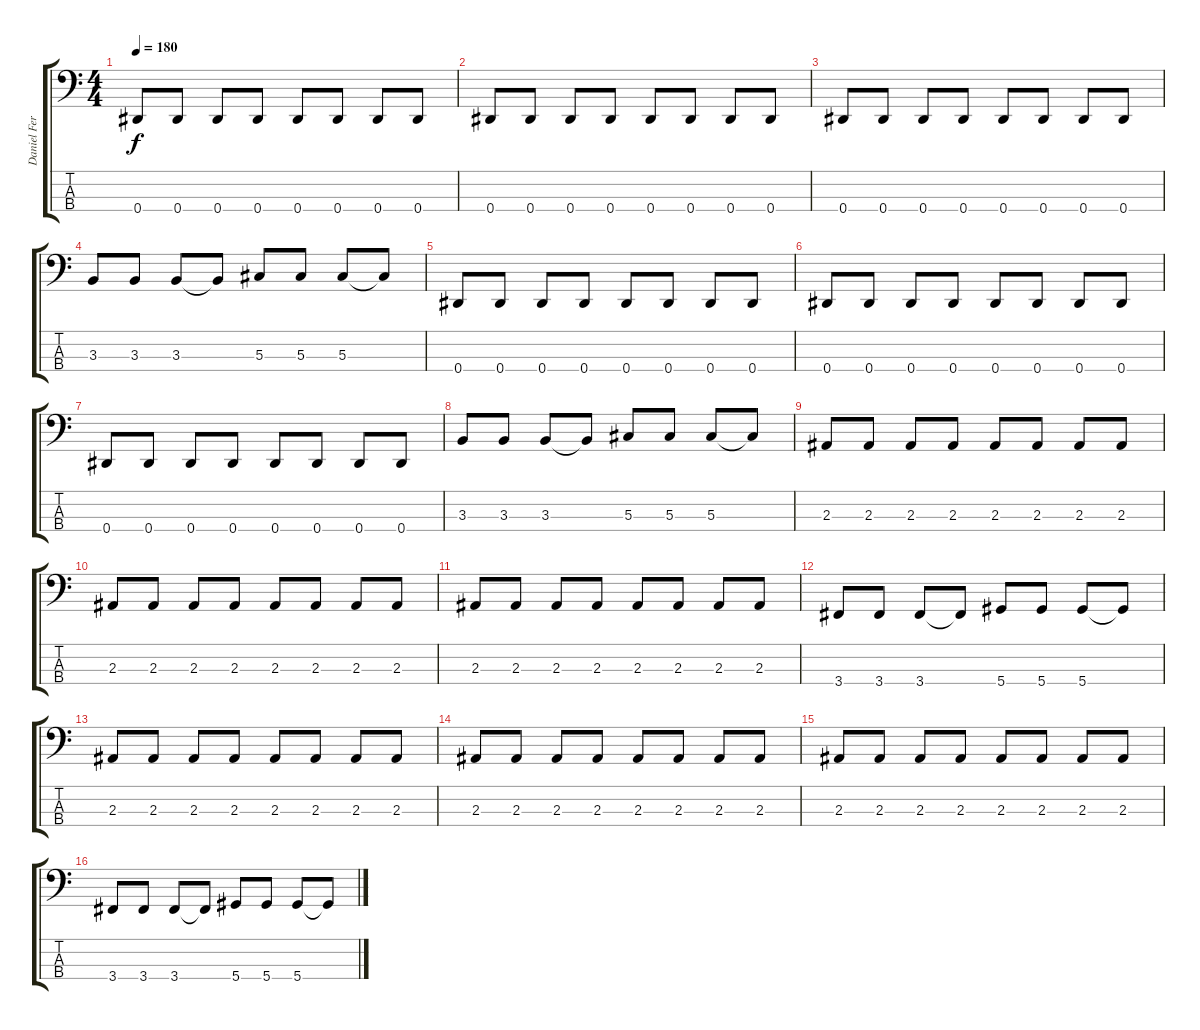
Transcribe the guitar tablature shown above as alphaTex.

\track ("Daniel Fernandez" "Daniel Fer") {instrument electricbassfinger}
\staff {score tabs}
\tuning (Gb2 Db2 Ab1 Eb1) {hide}
\ts (4 4)
\tempo 180
\clef f4
\ks c
0.4.8{dy f instrument electricbassfinger} 0.4.8 0.4.8 0.4.8 0.4.8 0.4.8 0.4.8 0.4.8 |
0.4.8 0.4.8 0.4.8 0.4.8 0.4.8 0.4.8 0.4.8 0.4.8 |
0.4.8 0.4.8 0.4.8 0.4.8 0.4.8 0.4.8 0.4.8 0.4.8 |
3.3.8 3.3.8 3.3.8 3.3{t}.8 5.3.8 5.3.8 5.3.8 5.3{t}.8 |
0.4.8 0.4.8 0.4.8 0.4.8 0.4.8 0.4.8 0.4.8 0.4.8 |
0.4.8 0.4.8 0.4.8 0.4.8 0.4.8 0.4.8 0.4.8 0.4.8 |
0.4.8 0.4.8 0.4.8 0.4.8 0.4.8 0.4.8 0.4.8 0.4.8 |
3.3.8 3.3.8 3.3.8 3.3{t}.8 5.3.8 5.3.8 5.3.8 5.3{t}.8 |
2.3.8 2.3.8 2.3.8 2.3.8 2.3.8 2.3.8 2.3.8 2.3.8 |
2.3.8 2.3.8 2.3.8 2.3.8 2.3.8 2.3.8 2.3.8 2.3.8 |
2.3.8 2.3.8 2.3.8 2.3.8 2.3.8 2.3.8 2.3.8 2.3.8 |
3.4.8 3.4.8 3.4.8 3.4{t}.8 5.4.8 5.4.8 5.4.8 5.4{t}.8 |
2.3.8 2.3.8 2.3.8 2.3.8 2.3.8 2.3.8 2.3.8 2.3.8 |
2.3.8 2.3.8 2.3.8 2.3.8 2.3.8 2.3.8 2.3.8 2.3.8 |
2.3.8 2.3.8 2.3.8 2.3.8 2.3.8 2.3.8 2.3.8 2.3.8 |
3.4.8 3.4.8 3.4.8 3.4{t}.8 5.4.8 5.4.8 5.4.8 5.4{t}.8
